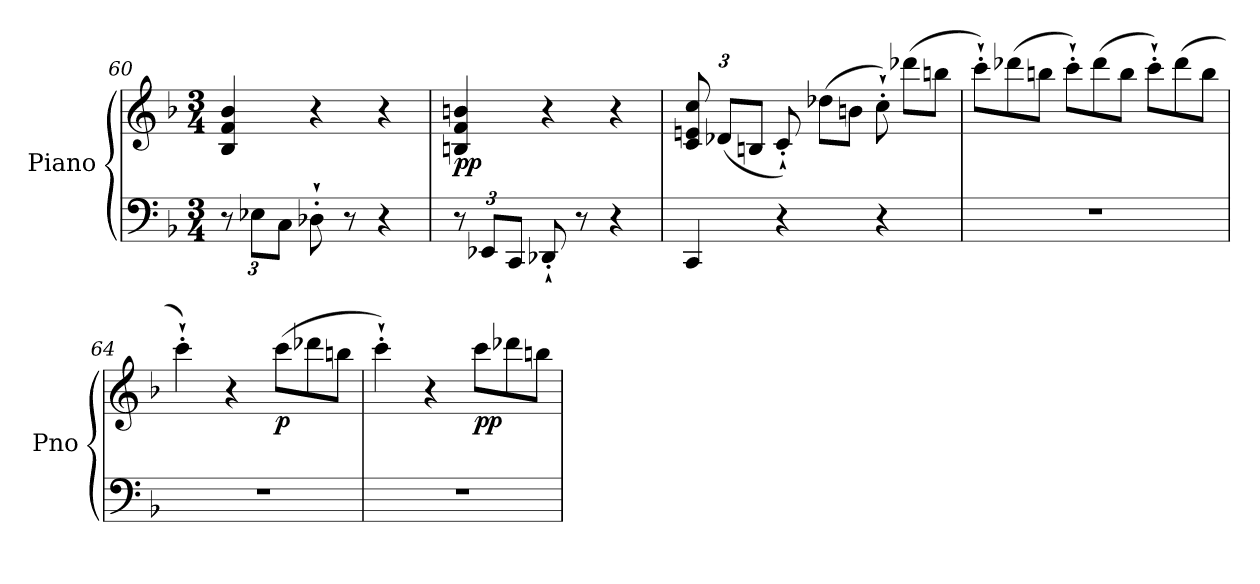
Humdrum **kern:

**kern	**kern	**dynam
*part1	*part1	*part1
*staff2	*staff1	*staff1/2
*I"Piano	*	*
*I'Pno	*	*
*clefF4	*clefG2	*
*k[b-]	*k[b-]	*
*M3/4	*M3/4	*
*Xbrackettup	*	*
=60	=60	=60
12r	4B-/ 4f/ 4b-/	.
12E-X\L	.	.
12C\J	.	.
8D-X`'\	4r	.
8r	.	.
4r	4r	.
=61	=61	=61
!	!	!LO:DY:b
12r	4Bn/ 4f/ 4bn/	pp
12EE-X/L	.	.
12CC/J	.	.
8DD-X`'/	4r	.
8r	.	.
4r	4r	.
!!LO:PB:g=z
=62	=62	=62
*	*Xbrackettup	*
4CC/	12c/ 12en/ 12cc/	.
.	(12d-X/L	.
.	12Bn/J	.
*	*Xtuplet	*
4r	12c`'/)	.
!	!	!LO:DY:b
.	(12dd-X\L	other-dynamics
.	12bn\J	.
4r	12cc`'\)	.
.	(12ddd-X\L	.
.	12bbn\J	.
=63	=63	=63
2.r	12ccc`'\L)	.
.	(12ddd-X\	.
.	12bbn\J	.
.	12ccc`'\L)	.
.	(12ddd-\	.
.	12bb\J	.
.	12ccc`'\L)	.
.	(12ddd-\	.
.	12bb\J	.
=64	=64	=64
2.r	4ccc`'\)	.
.	4r	.
!	!	!LO:DY:b
.	(12ccc\L	p
.	12ddd-X\	.
.	12bbn\J	.
=65	=65	=65
2.r	4ccc`'\)	.
.	4r	.
!	!	!LO:DY:b
.	12ccc\L	pp
.	12ddd-X\	.
.	12bbn\J	.
=	=	=
*-	*-	*-
